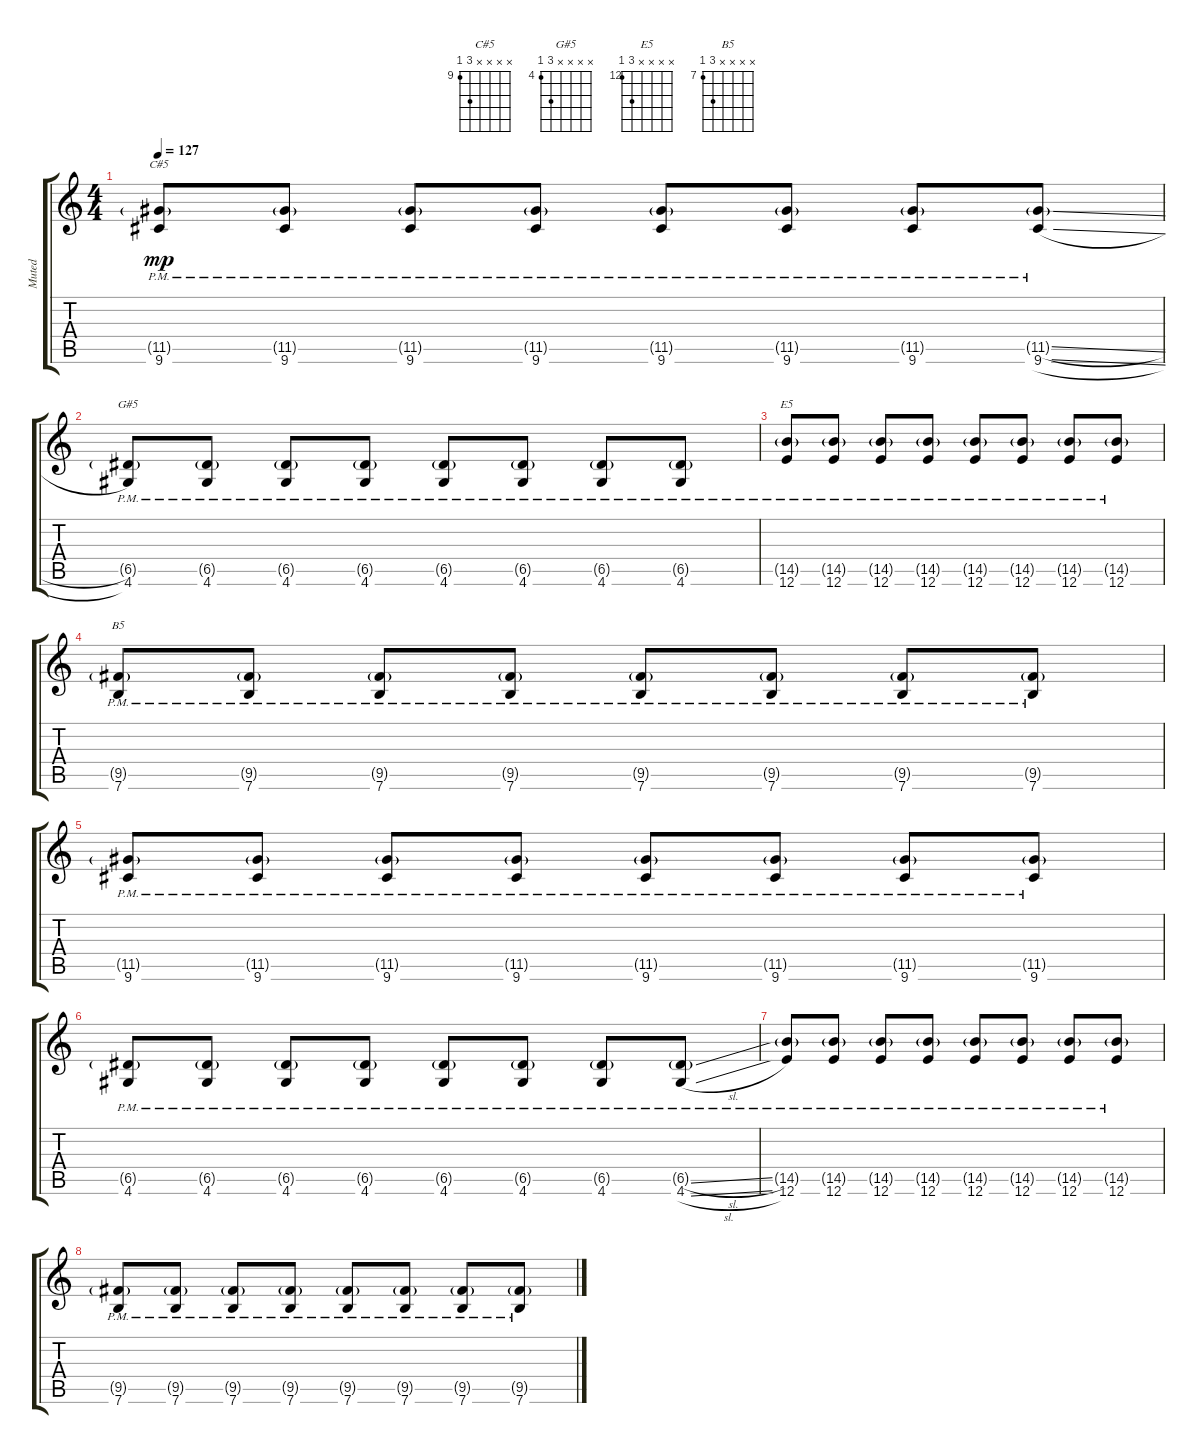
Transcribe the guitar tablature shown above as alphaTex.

\track ("Muted" "Muted") {instrument electricguitarmuted}
\staff {score tabs}
\tuning (E4 B3 G3 D3 A2 E2) {hide}
\chord ("C#5" x x x x 11 9) {firstfret 9}
\chord ("G#5" x x x x 6 4) {firstfret 4}
\chord ("E5" x x x x 14 12) {firstfret 12}
\chord ("B5" x x x x 9 7) {firstfret 7}
\ts (4 4)
\tempo 127
\clef g2
\ks c
(11.5{g pm} 9.6{pm}).8{ch "C#5" dy mp} (11.5{g pm} 9.6{pm}).8 (11.5{g pm} 9.6{pm}).8 (11.5{g pm} 9.6{pm}).8 (11.5{g pm} 9.6{pm}).8 (11.5{g pm} 9.6{pm}).8 (11.5{g pm} 9.6{pm}).8 (11.5{sl g pm} 9.6{sl pm}).8 |
(6.5{g pm} 4.6{pm}).8{ch "G#5"} (6.5{g pm} 4.6{pm}).8 (6.5{g pm} 4.6{pm}).8 (6.5{g pm} 4.6{pm}).8 (6.5{g pm} 4.6{pm}).8 (6.5{g pm} 4.6{pm}).8 (6.5{g pm} 4.6{pm}).8 (6.5{g pm} 4.6{pm}).8 |
(14.5{g pm} 12.6).8{ch "E5"} (14.5{g pm} 12.6).8 (14.5{g pm} 12.6).8 (14.5{g pm} 12.6).8 (14.5{g pm} 12.6).8 (14.5{g pm} 12.6).8 (14.5{g pm} 12.6).8 (14.5{g pm} 12.6).8 |
(9.5{g pm} 7.6{pm}).8{ch "B5"} (9.5{g pm} 7.6{pm}).8 (9.5{g pm} 7.6{pm}).8 (9.5{g pm} 7.6{pm}).8 (9.5{g pm} 7.6{pm}).8 (9.5{g pm} 7.6{pm}).8 (9.5{g pm} 7.6{pm}).8 (9.5{g pm} 7.6{pm}).8 |
(11.5{g pm} 9.6{pm}).8 (11.5{g pm} 9.6{pm}).8 (11.5{g pm} 9.6{pm}).8 (11.5{g pm} 9.6{pm}).8 (11.5{g pm} 9.6{pm}).8 (11.5{g pm} 9.6{pm}).8 (11.5{g pm} 9.6{pm}).8 (11.5{g pm} 9.6{pm}).8 |
(6.5{g pm} 4.6{pm}).8 (6.5{g pm} 4.6{pm}).8 (6.5{g pm} 4.6{pm}).8 (6.5{g pm} 4.6{pm}).8 (6.5{g pm} 4.6{pm}).8 (6.5{g pm} 4.6{pm}).8 (6.5{g pm} 4.6{pm}).8 (6.5{sl g pm} 4.6{sl pm}).8 |
(14.5{g pm} 12.6).8 (14.5{g pm} 12.6).8 (14.5{g pm} 12.6).8 (14.5{g pm} 12.6).8 (14.5{g pm} 12.6).8 (14.5{g pm} 12.6).8 (14.5{g pm} 12.6).8 (14.5{g pm} 12.6).8 |
(9.5{g pm} 7.6{pm}).8 (9.5{g pm} 7.6{pm}).8 (9.5{g pm} 7.6{pm}).8 (9.5{g pm} 7.6{pm}).8 (9.5{g pm} 7.6{pm}).8 (9.5{g pm} 7.6{pm}).8 (9.5{g pm} 7.6{pm}).8 (9.5{g pm} 7.6{pm}).8
